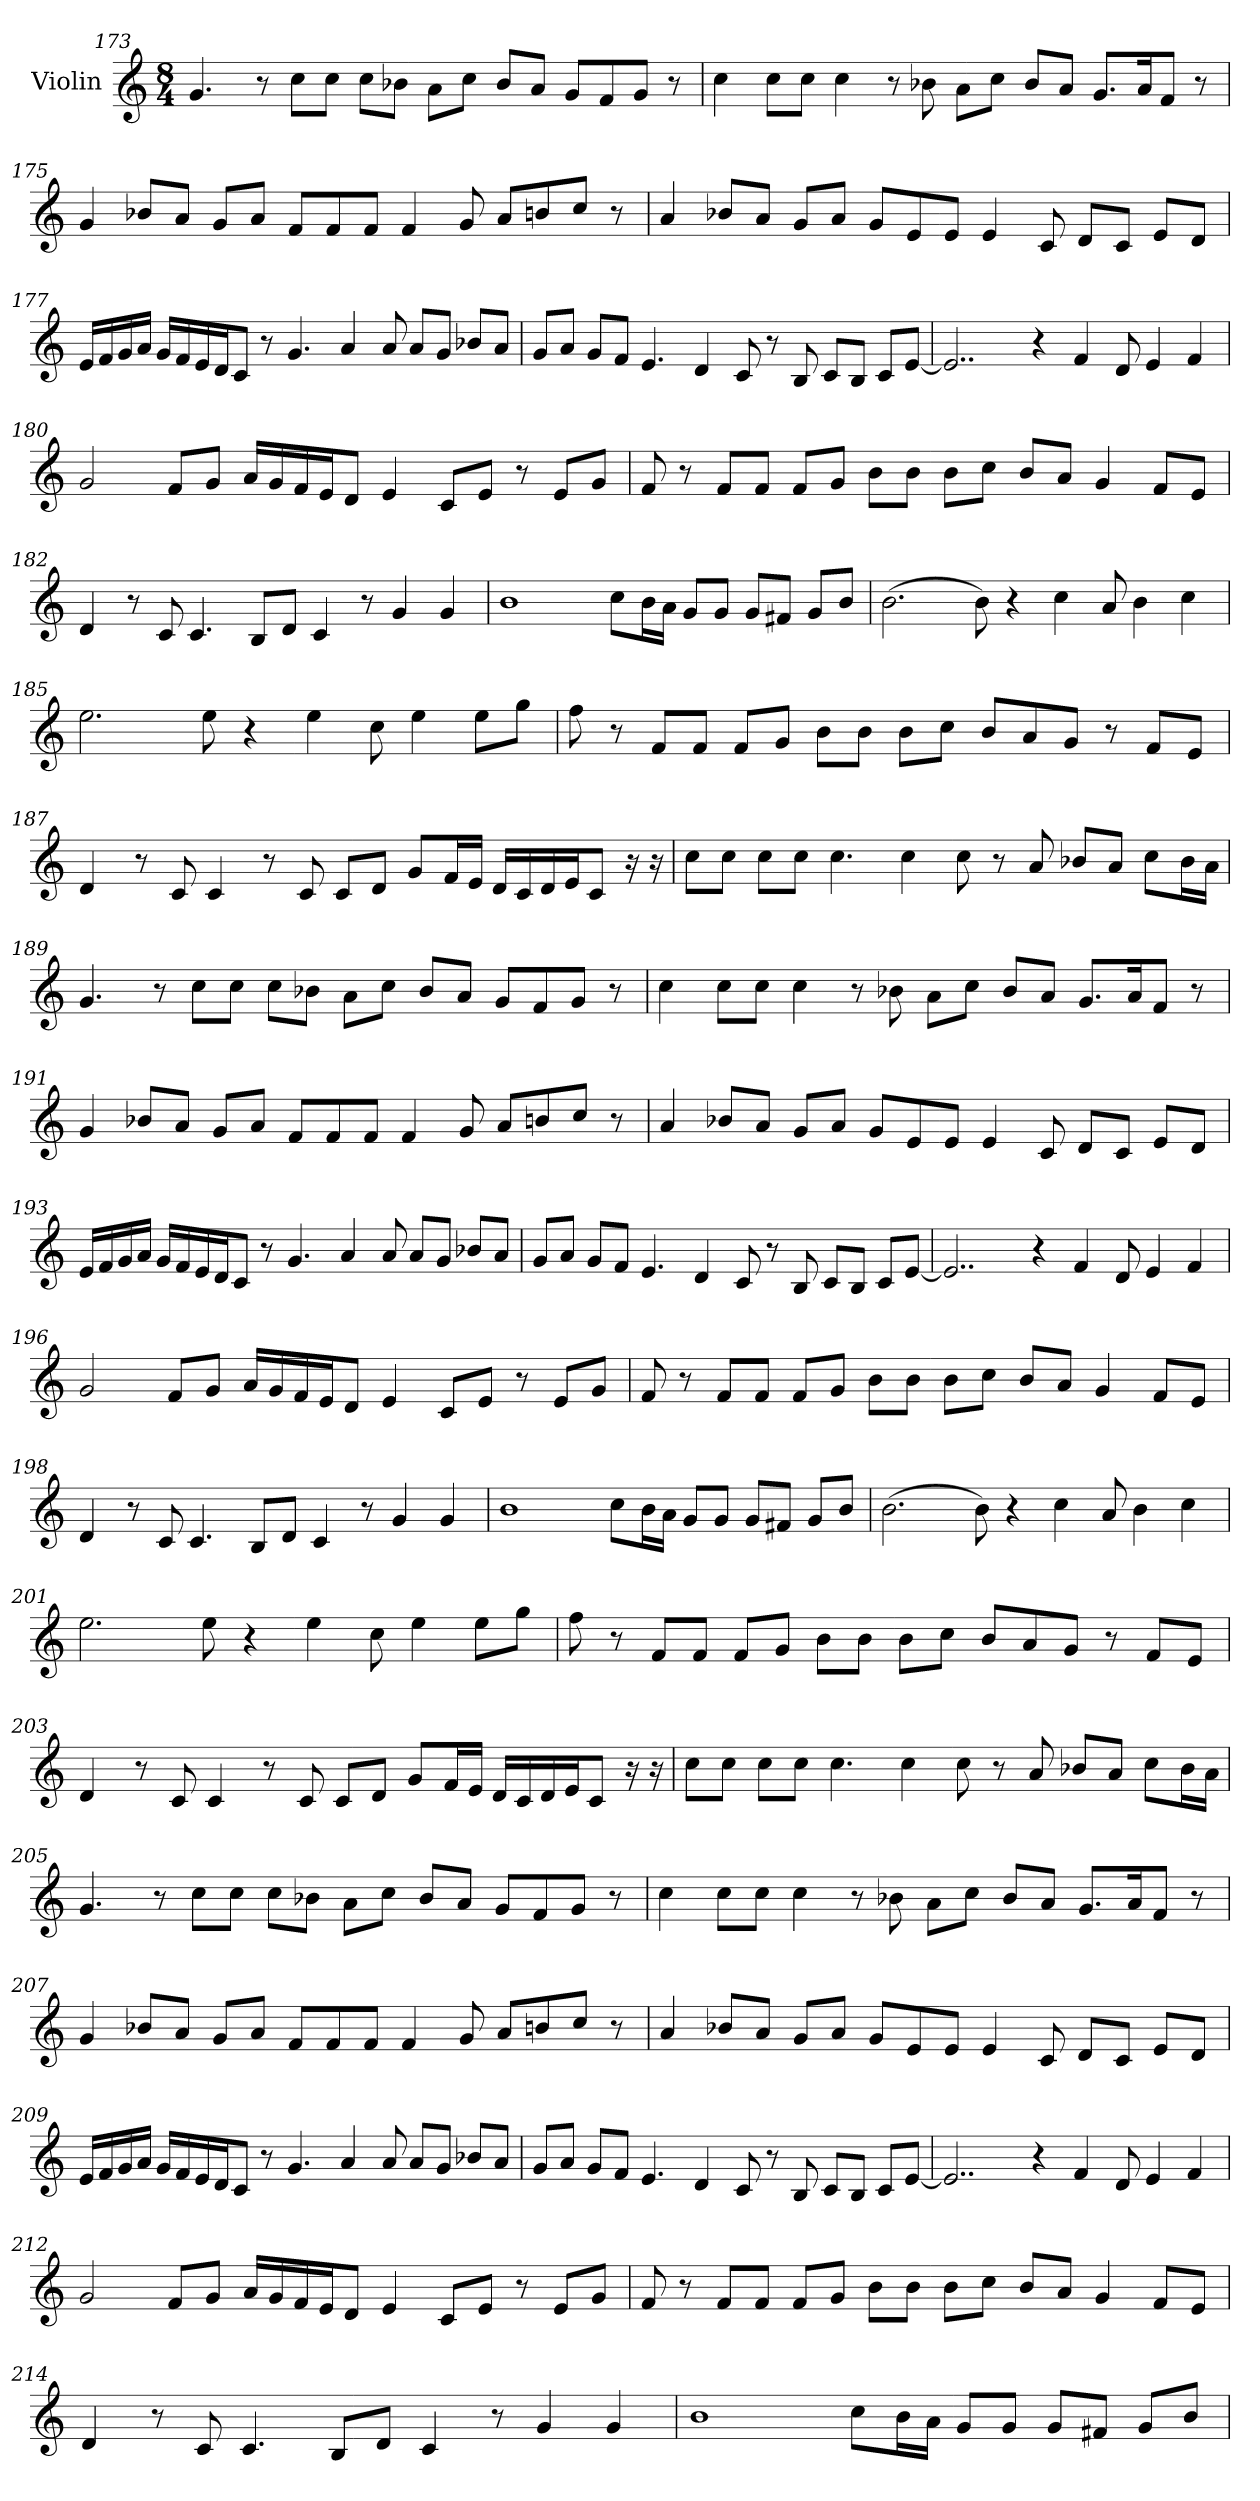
**kern
*part1
*staff1
*I"Violin
!!LO:LB:g=z
*clefG2
*k[]
*M8/4
=173
4.g/
8r
8cc\L
8cc\J
8cc\L
8b-X\J
8a\L
8cc\J
8b-/L
8a/J
8g/L
8f/
8g/J
8r
=174
4cc\
8cc\L
8cc\J
4cc\
8r
8b-X\
8a\L
8cc\J
8b-/L
8a/J
8.g/L
16a/K
8f/J
8r
!!LO:LB:g=z
=175
4g/
8b-X/L
8a/J
8g/L
8a/J
8f/L
8f/
8f/J
4f/
8g/
8a/L
8bn/
8cc/J
8r
=176
4a/
8b-X/L
8a/J
8g/L
8a/J
8g/L
8e/
8e/J
4e/
8c/
8d/L
8c/J
8e/L
8d/J
!!LO:PB:g=z
=177
16e/LL
16f/
16g/
16a/JJ
16g/LL
16f/
16e/
16d/J
8c/J
8r
4.g/
4a/
8a/
8a/L
8g/J
8b-X/L
8a/J
=178
8g/L
8a/J
8g/L
8f/J
4.e/
4d/
8c/
8r
8B/
8c/L
8B/J
8c/L
[8e/J
!!LO:LB:g=z
=179
2..e/]
4r
4f/
8d/
4e/
4f/
=180
2g/
8f/L
8g/J
16a/LL
16g/
16f/
16e/J
8d/J
4e/
8c/L
8e/J
8r
8e/L
8g/J
!!LO:LB:g=z
=181
8f/
8r
8f/L
8f/J
8f/L
8g/J
8b\L
8b\J
8b\L
8cc\J
8b/L
8a/J
4g/
8f/L
8e/J
=182
4d/
8r
8c/
4.c/
8B/L
8d/J
4c/
8r
4g/
4g/
!!LO:LB:g=z
=183
1b
8cc\L
16b\L
16a\JJ
8g/L
8g/J
8g/L
8f#X/J
8g/L
8b/J
=184
(>2.b\
8b\)
4r
4cc\
8a/
4b\
4cc\
=185
2.ee\
8ee\
4r
4ee\
8cc\
4ee\
8ee\L
8gg\J
!!LO:LB:g=z
=186
8ff\
8r
8f/L
8f/J
8f/L
8g/J
8b\L
8b\J
8b\L
8cc\J
8b/L
8a/
8g/J
8r
8f/L
8e/J
=187
4d/
8r
8c/
4c/
8r
8c/
8c/L
8d/J
8g/L
16f/L
16e/JJ
16d/LL
16c/
16d/
16e/J
8c/J
16r
16r
!!LO:LB:g=z
=188
8cc\L
8cc\J
8cc\L
8cc\J
4.cc\
4cc\
8cc\
8r
8a/
8b-X/L
8a/J
8cc\L
16b-\L
16a\JJ
=189
4.g/
8r
8cc\L
8cc\J
8cc\L
8b-X\J
8a\L
8cc\J
8b-/L
8a/J
8g/L
8f/
8g/J
8r
!!LO:LB:g=z
=190
4cc\
8cc\L
8cc\J
4cc\
8r
8b-X\
8a\L
8cc\J
8b-/L
8a/J
8.g/L
16a/K
8f/J
8r
!!LO:LB:g=z
=191
4g/
8b-X/L
8a/J
8g/L
8a/J
8f/L
8f/
8f/J
4f/
8g/
8a/L
8bn/
8cc/J
8r
=192
4a/
8b-X/L
8a/J
8g/L
8a/J
8g/L
8e/
8e/J
4e/
8c/
8d/L
8c/J
8e/L
8d/J
!!LO:PB:g=z
=193
16e/LL
16f/
16g/
16a/JJ
16g/LL
16f/
16e/
16d/J
8c/J
8r
4.g/
4a/
8a/
8a/L
8g/J
8b-X/L
8a/J
=194
8g/L
8a/J
8g/L
8f/J
4.e/
4d/
8c/
8r
8B/
8c/L
8B/J
8c/L
[8e/J
!!LO:LB:g=z
=195
2..e/]
4r
4f/
8d/
4e/
4f/
=196
2g/
8f/L
8g/J
16a/LL
16g/
16f/
16e/J
8d/J
4e/
8c/L
8e/J
8r
8e/L
8g/J
!!LO:LB:g=z
=197
8f/
8r
8f/L
8f/J
8f/L
8g/J
8b\L
8b\J
8b\L
8cc\J
8b/L
8a/J
4g/
8f/L
8e/J
=198
4d/
8r
8c/
4.c/
8B/L
8d/J
4c/
8r
4g/
4g/
!!LO:LB:g=z
=199
1b
8cc\L
16b\L
16a\JJ
8g/L
8g/J
8g/L
8f#X/J
8g/L
8b/J
=200
(>2.b\
8b\)
4r
4cc\
8a/
4b\
4cc\
=201
2.ee\
8ee\
4r
4ee\
8cc\
4ee\
8ee\L
8gg\J
!!LO:LB:g=z
=202
8ff\
8r
8f/L
8f/J
8f/L
8g/J
8b\L
8b\J
8b\L
8cc\J
8b/L
8a/
8g/J
8r
8f/L
8e/J
=203
4d/
8r
8c/
4c/
8r
8c/
8c/L
8d/J
8g/L
16f/L
16e/JJ
16d/LL
16c/
16d/
16e/J
8c/J
16r
16r
!!LO:LB:g=z
=204
8cc\L
8cc\J
8cc\L
8cc\J
4.cc\
4cc\
8cc\
8r
8a/
8b-X/L
8a/J
8cc\L
16b-\L
16a\JJ
=205
4.g/
8r
8cc\L
8cc\J
8cc\L
8b-X\J
8a\L
8cc\J
8b-/L
8a/J
8g/L
8f/
8g/J
8r
!!LO:LB:g=z
=206
4cc\
8cc\L
8cc\J
4cc\
8r
8b-X\
8a\L
8cc\J
8b-/L
8a/J
8.g/L
16a/K
8f/J
8r
!!LO:LB:g=z
=207
4g/
8b-X/L
8a/J
8g/L
8a/J
8f/L
8f/
8f/J
4f/
8g/
8a/L
8bn/
8cc/J
8r
=208
4a/
8b-X/L
8a/J
8g/L
8a/J
8g/L
8e/
8e/J
4e/
8c/
8d/L
8c/J
8e/L
8d/J
!!LO:PB:g=z
=209
16e/LL
16f/
16g/
16a/JJ
16g/LL
16f/
16e/
16d/J
8c/J
8r
4.g/
4a/
8a/
8a/L
8g/J
8b-X/L
8a/J
=210
8g/L
8a/J
8g/L
8f/J
4.e/
4d/
8c/
8r
8B/
8c/L
8B/J
8c/L
[8e/J
!!LO:LB:g=z
=211
2..e/]
4r
4f/
8d/
4e/
4f/
=212
2g/
8f/L
8g/J
16a/LL
16g/
16f/
16e/J
8d/J
4e/
8c/L
8e/J
8r
8e/L
8g/J
!!LO:LB:g=z
=213
8f/
8r
8f/L
8f/J
8f/L
8g/J
8b\L
8b\J
8b\L
8cc\J
8b/L
8a/J
4g/
8f/L
8e/J
=214
4d/
8r
8c/
4.c/
8B/L
8d/J
4c/
8r
4g/
4g/
!!LO:LB:g=z
=215
1b
8cc\L
16b\L
16a\JJ
8g/L
8g/J
8g/L
8f#X/J
8g/L
8b/J
=
*-
